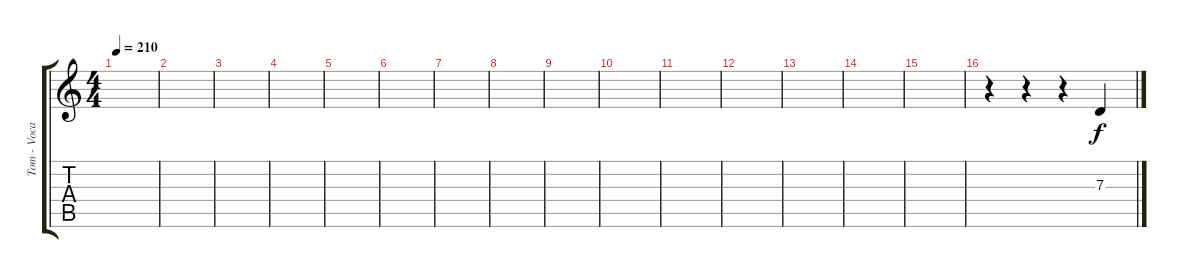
\track ("Tom - Vocals Left" "Tom - Voca") {instrument oboe}
\staff {score tabs}
\tuning (E4 B3 G3 D3 A2 E2) {hide}
\ts (4 4)
\tempo 210
\clef g2
\ks c
|
|
|
|
|
|
|
|
|
|
|
|
|
|
|
r.4 r.4 r.4 7.3.4
